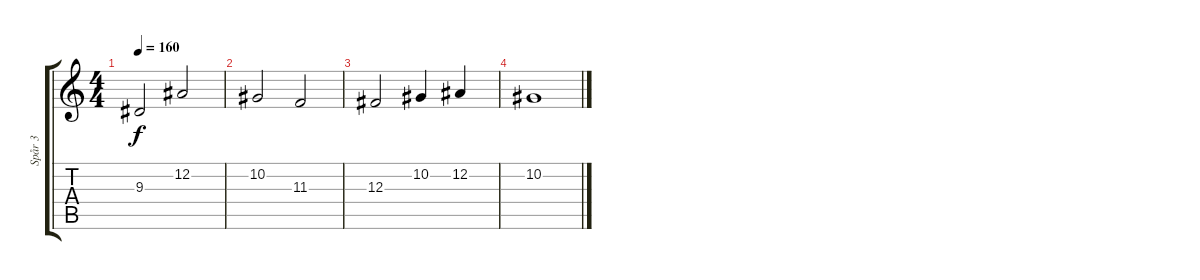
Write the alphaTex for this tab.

\track ("Spår 3" "Spår 3") {instrument trumpet}
\staff {score tabs}
\tuning (Eb4 Bb3 Gb3 Db3 Ab2 Eb2) {hide}
\ts (4 4)
\tempo 160
\clef g2
\ks c
9.3.2{dy f} 12.2.2 |
10.2.2 11.3.2 |
12.3.2 10.2.4 12.2.4 |
10.2.1
